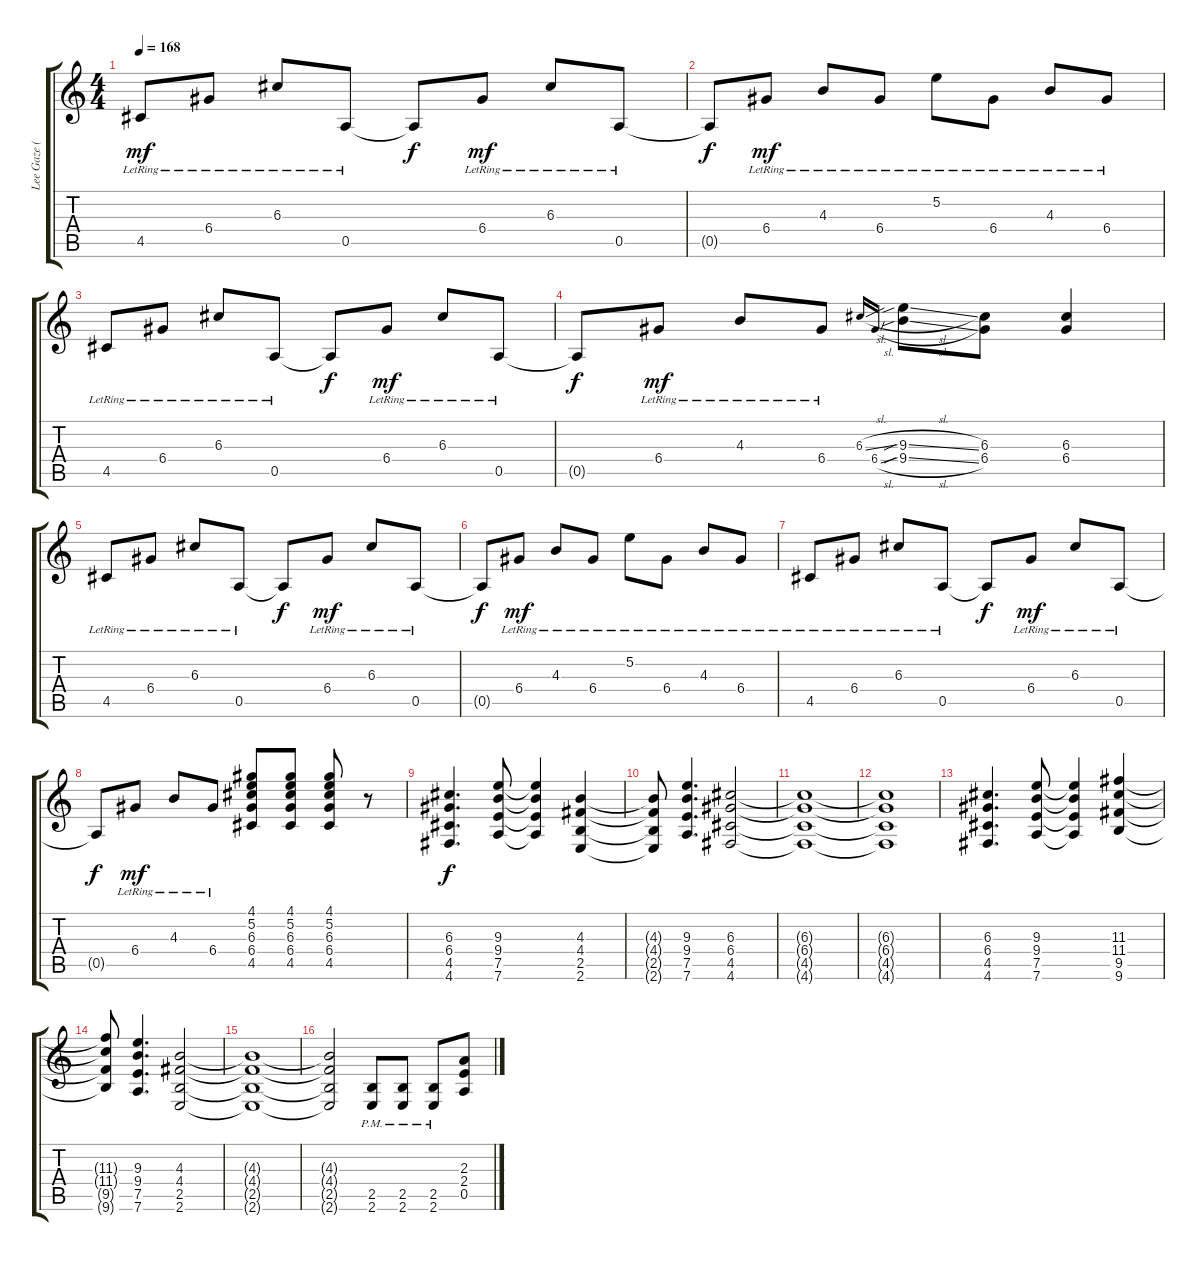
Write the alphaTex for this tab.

\track ("Lee Gaze (Clean)" "Lee Gaze (") {instrument electricguitarclean}
\staff {score tabs}
\tuning (E4 B3 G3 D3 A2 D2) {hide}
\ts (4 4)
\tempo 168
\clef g2
\ks c
4.5{lr}.8{dy mf} 6.4{lr}.8 6.3{lr}.8 0.5{lr}.8 0.5{t}.8{dy f} 6.4{lr}.8{dy mf} 6.3{lr}.8 0.5{lr}.8 |
0.5{t}.8{dy f} 6.4{lr}.8{dy mf} 4.3{lr}.8 6.4{lr}.8 5.2{lr}.8 6.4{lr}.8 4.3{lr}.8 6.4{lr}.8 |
4.5{lr}.8 6.4{lr}.8 6.3{lr}.8 0.5{lr}.8 0.5{t}.8{dy f} 6.4{lr}.8{dy mf} 6.3{lr}.8 0.5{lr}.8 |
0.5{t}.8{dy f} 6.4{lr}.8{dy mf} 4.3{lr}.8 6.4{lr}.8 6.3{sl}.16{gr onbeat} 6.4{sl}.16{gr onbeat} (9.3{sib sl} 9.4{sib sl}).8 (6.3 6.4).8 (6.3 6.4).4 |
4.5{lr}.8 6.4{lr}.8 6.3{lr}.8 0.5{lr}.8 0.5{t}.8{dy f} 6.4{lr}.8{dy mf} 6.3{lr}.8 0.5{lr}.8 |
0.5{t}.8{dy f} 6.4{lr}.8{dy mf} 4.3{lr}.8 6.4{lr}.8 5.2{lr}.8 6.4{lr}.8 4.3{lr}.8 6.4{lr}.8 |
4.5{lr}.8 6.4{lr}.8 6.3{lr}.8 0.5{lr}.8 0.5{t}.8{dy f} 6.4{lr}.8{dy mf} 6.3{lr}.8 0.5{lr}.8 |
0.5{t}.8{dy f} 6.4{lr}.8{dy mf} 4.3{lr}.8 6.4{lr}.8 (4.1 5.2 6.3 6.4 4.5).8 (4.1 5.2 6.3 6.4 4.5).8 (4.1 5.2 6.3 6.4 4.5).8 r.8 |
(6.3 6.4 4.5 4.6).4{d dy f} (9.3 9.4 7.5 7.6).8 (9.3{t} 9.4{t} 7.5{t} 7.6{t}).4 (4.3 4.4 2.5 2.6).4 |
(4.3{t} 4.4{t} 2.5{t} 2.6{t}).8 (9.3 9.4 7.5 7.6).4{d} (6.3 6.4 4.5 4.6).2 |
(6.3{t} 6.4{t} 4.5{t} 4.6{t}).1 |
(6.3{t} 6.4{t} 4.5{t} 4.6{t}).1 |
(6.3 6.4 4.5 4.6).4{d} (9.3 9.4 7.5 7.6).8 (9.3{t} 9.4{t} 7.5{t} 7.6{t}).4 (11.3 11.4 9.5 9.6).4 |
(11.3{t} 11.4{t} 9.5{t} 9.6{t}).8 (9.3 9.4 7.5 7.6).4{d} (4.3 4.4 2.5 2.6).2 |
(4.3{t} 4.4{t} 2.5{t} 2.6{t}).1 |
(4.3{t} 4.4{t} 2.5{t} 2.6{t}).2 (2.5{pm} 2.6{pm}).8 (2.5{pm} 2.6{pm}).8 (2.5{pm} 2.6{pm}).8 (2.3 2.4 0.5).8
